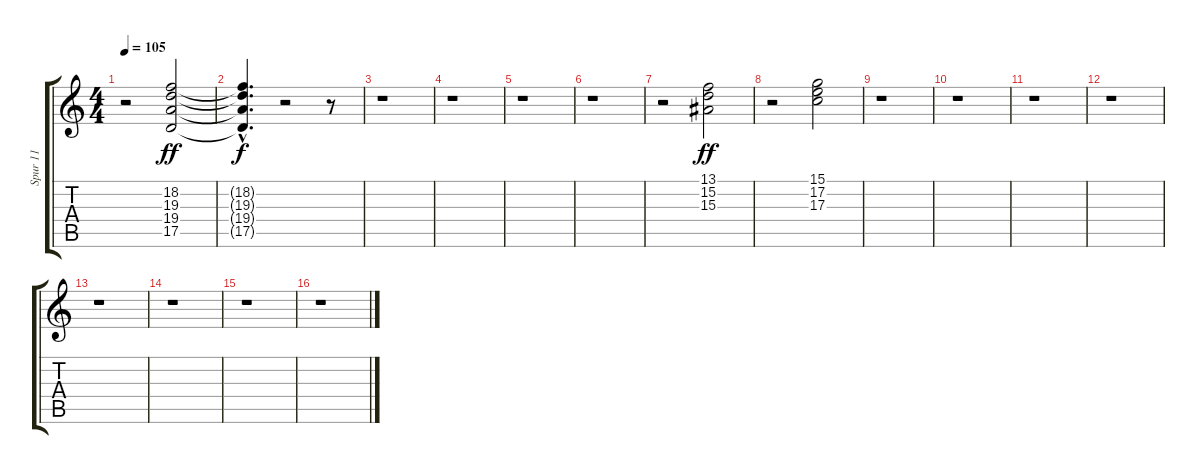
\track ("Spur 11" "Spur 11") {instrument pad1newage}
\staff {score tabs}
\tuning (E4 B3 G3 D3 A2 E2) {hide}
\ts (4 4)
\tempo 105
\clef g2
\ks c
r.2{dy ff} (18.2 19.3 19.4 17.5).2 |
(18.2{hac t} 19.3{hac t} 19.4{hac t} 17.5{hac t}).4{d dy f} r.2 r.8 |
r.1 |
r.1 |
r.1 |
r.1 |
r.2 (13.1 15.2 15.3).2{dy ff} |
r.2 (15.1 17.2 17.3).2 |
r.1 |
r.1 |
r.1 |
r.1 |
r.1 |
r.1 |
r.1 |
r.1
